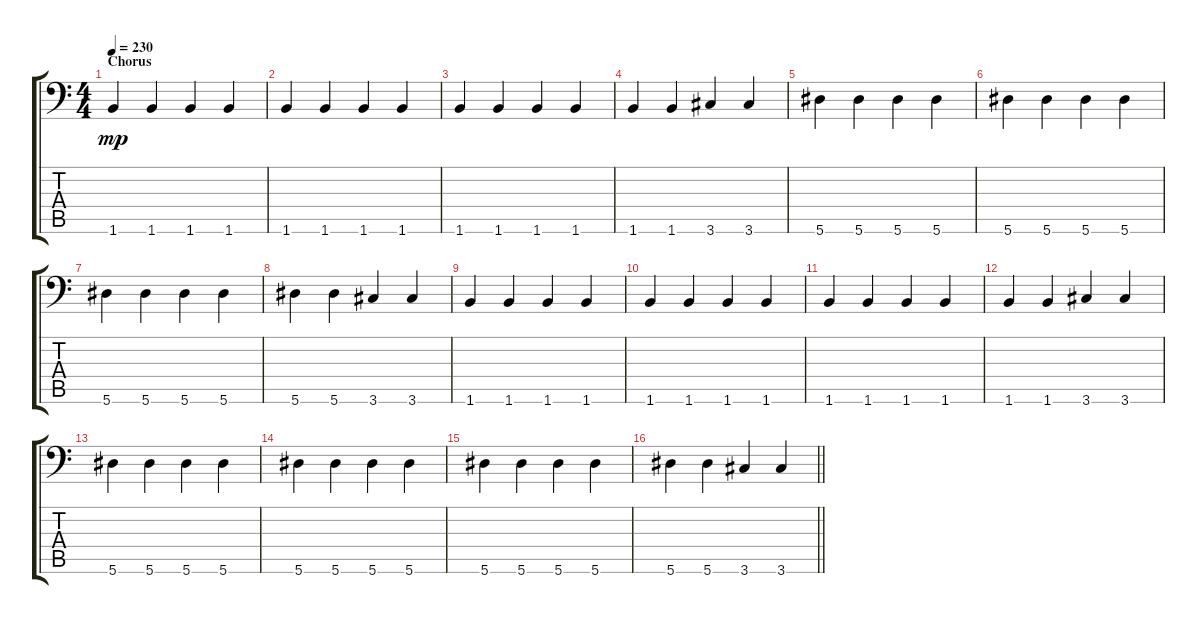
\track "" {instrument distortionguitar}
\staff {score tabs}
\tuning (Bb3 F3 Db3 Ab2 Eb2 Bb1) {hide}
\ts (4 4)
\section ("" "Chorus")
\tempo 230
\clef f4
\ks c
1.6.4{dy mp} 1.6.4 1.6.4 1.6.4 |
1.6.4 1.6.4 1.6.4 1.6.4 |
1.6.4 1.6.4 1.6.4 1.6.4 |
1.6.4 1.6.4 3.6.4 3.6.4 |
5.6.4 5.6.4 5.6.4 5.6.4 |
5.6.4 5.6.4 5.6.4 5.6.4 |
5.6.4 5.6.4 5.6.4 5.6.4 |
5.6.4 5.6.4 3.6.4 3.6.4 |
1.6.4 1.6.4 1.6.4 1.6.4 |
1.6.4 1.6.4 1.6.4 1.6.4 |
1.6.4 1.6.4 1.6.4 1.6.4 |
1.6.4 1.6.4 3.6.4 3.6.4 |
5.6.4 5.6.4 5.6.4 5.6.4 |
5.6.4 5.6.4 5.6.4 5.6.4 |
5.6.4 5.6.4 5.6.4 5.6.4 |
\barLineRight lightlight
5.6.4 5.6.4 3.6.4 3.6.4
